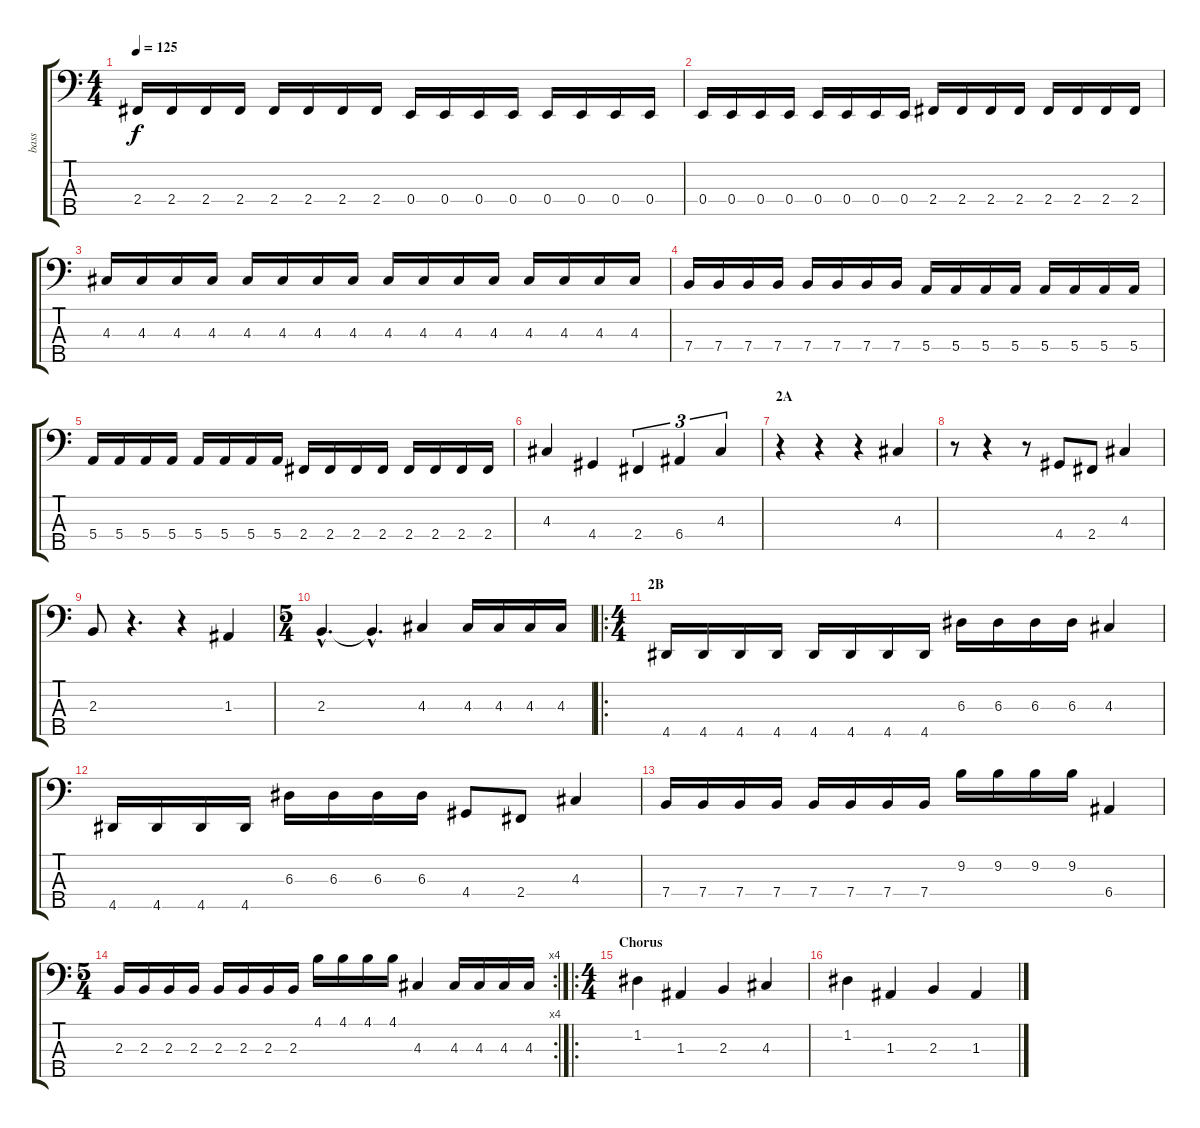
\track ("bass" "bass") {instrument fretlessbass}
\staff {score tabs}
\tuning (G2 D2 A1 E1 B0) {hide}
\ts (4 4)
\tempo 125
\clef f4
\ks c
2.4.16{dy f} 2.4.16 2.4.16 2.4.16 2.4.16 2.4.16 2.4.16 2.4.16 0.4.16 0.4.16 0.4.16 0.4.16 0.4.16 0.4.16 0.4.16 0.4.16 |
0.4.16 0.4.16 0.4.16 0.4.16 0.4.16 0.4.16 0.4.16 0.4.16 2.4.16 2.4.16 2.4.16 2.4.16 2.4.16 2.4.16 2.4.16 2.4.16 |
4.3.16 4.3.16 4.3.16 4.3.16 4.3.16 4.3.16 4.3.16 4.3.16 4.3.16 4.3.16 4.3.16 4.3.16 4.3.16 4.3.16 4.3.16 4.3.16 |
7.4.16 7.4.16 7.4.16 7.4.16 7.4.16 7.4.16 7.4.16 7.4.16 5.4.16 5.4.16 5.4.16 5.4.16 5.4.16 5.4.16 5.4.16 5.4.16 |
5.4.16 5.4.16 5.4.16 5.4.16 5.4.16 5.4.16 5.4.16 5.4.16 2.4.16 2.4.16 2.4.16 2.4.16 2.4.16 2.4.16 2.4.16 2.4.16 |
4.3.4{instrument fretlessbass} 4.4.4 2.4.4{tu (3 2)} 6.4.4{tu (3 2)} 4.3.4{tu (3 2)} |
\section ("" "2A")
r.4 r.4 r.4 4.3.4{instrument electricbassfinger} |
r.8 r.4 r.8 4.4.8 2.4.8 4.3.4 |
2.3.8 r.4{d} r.4 1.3.4 |
\ts (5 4)
2.3{hac}.4{d} 2.3{hac t}.4{d} 4.3.4 4.3.16 4.3.16 4.3.16 4.3.16 |
\ro
\ts (4 4)
\section ("" "2B")
4.5.16{instrument electricbasspick} 4.5.16 4.5.16 4.5.16 4.5.16 4.5.16 4.5.16 4.5.16 6.3.16 6.3.16 6.3.16 6.3.16 4.3.4 |
4.5.16 4.5.16 4.5.16 4.5.16 6.3.16 6.3.16 6.3.16 6.3.16 4.4.8 2.4.8 4.3.4 |
7.4.16 7.4.16 7.4.16 7.4.16 7.4.16 7.4.16 7.4.16 7.4.16 9.2.16 9.2.16 9.2.16 9.2.16 6.4.4 |
\rc 4
\ts (5 4)
2.3.16 2.3.16 2.3.16 2.3.16 2.3.16 2.3.16 2.3.16 2.3.16 4.1.16 4.1.16 4.1.16 4.1.16 4.3.4 4.3.16 4.3.16 4.3.16 4.3.16 |
\ro
\ts (4 4)
\section ("" "Chorus")
1.2.4{volume 16 instrument fretlessbass} 1.3.4 2.3.4 4.3.4 |
1.2.4 1.3.4 2.3.4 1.3.4
